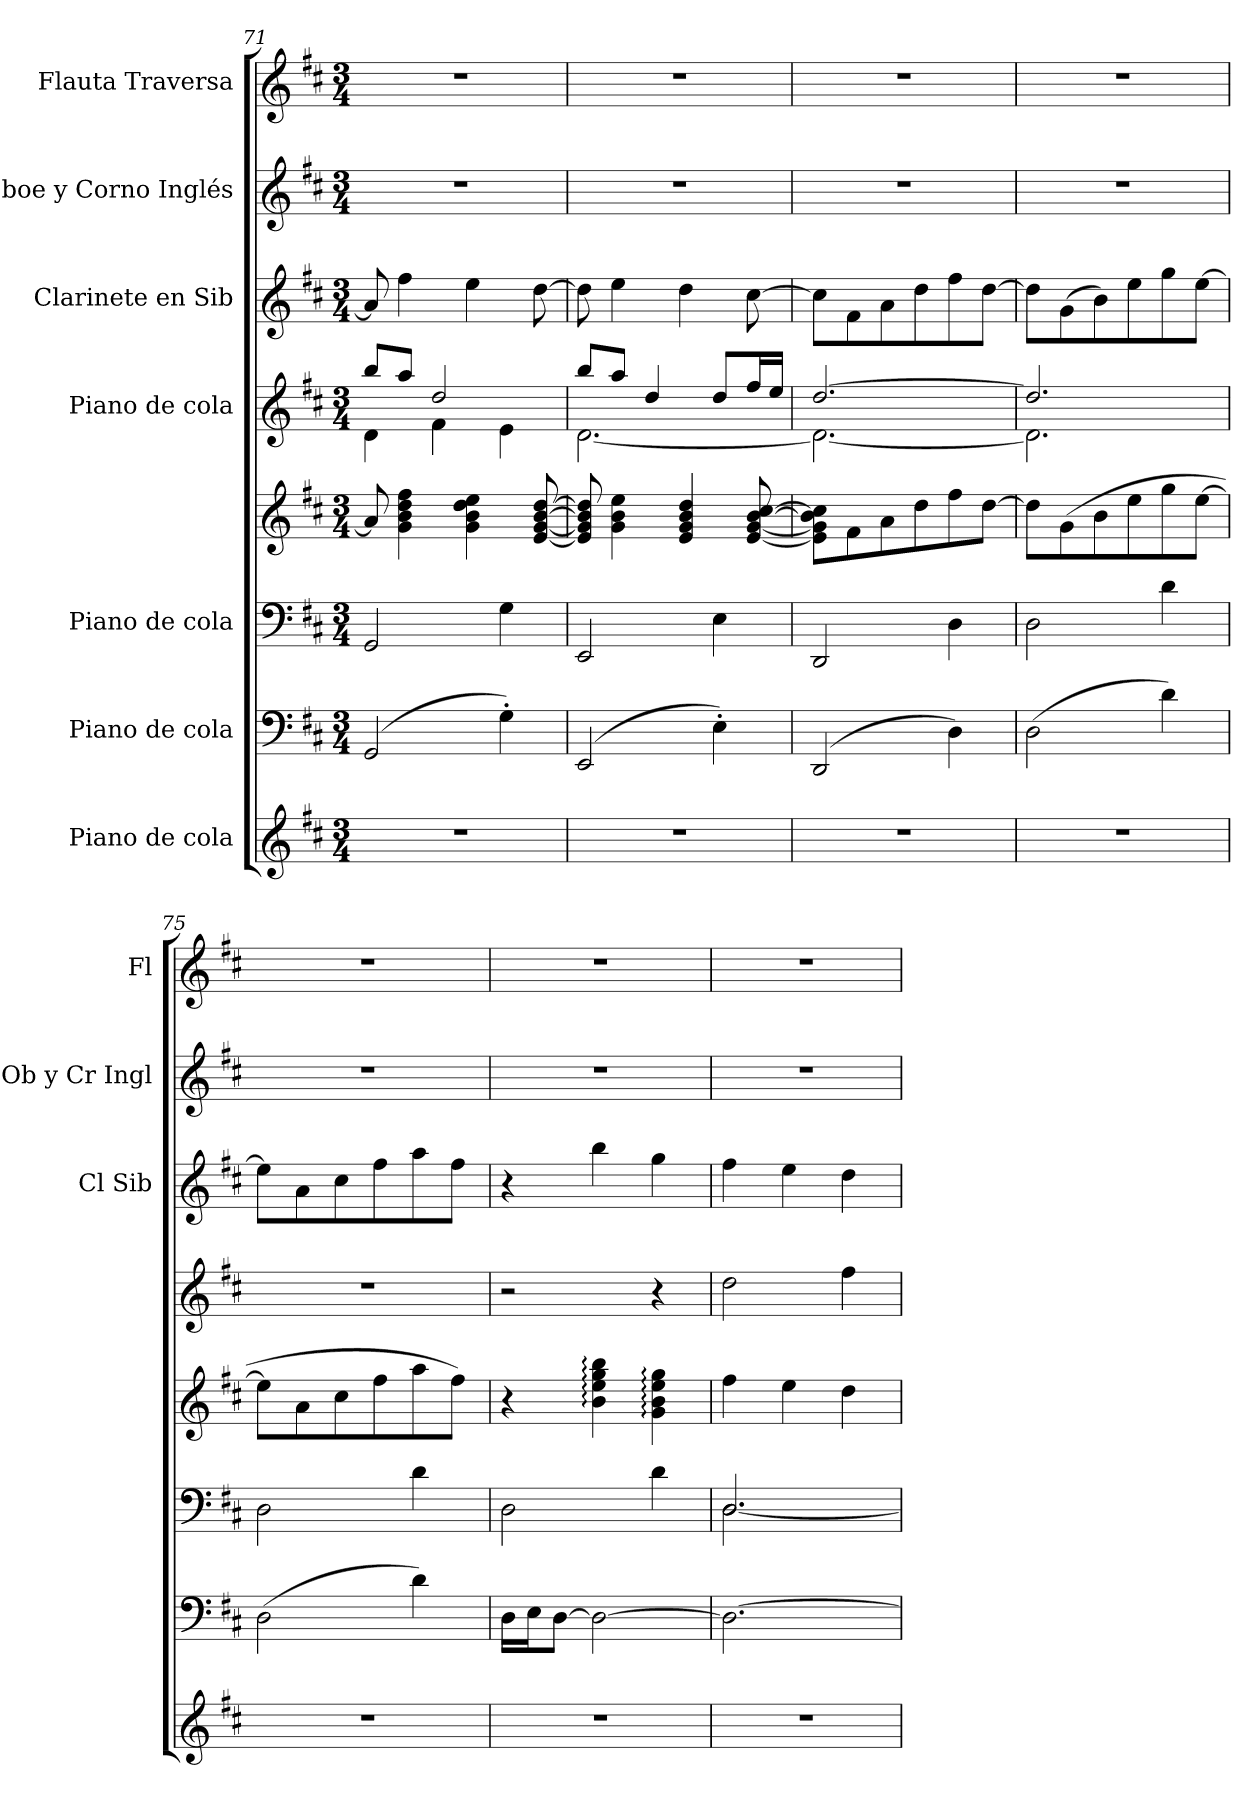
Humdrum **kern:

**kern	**kern	**kern	**kern	**kern	**kern	**kern	**kern
*part7	*part6	*part5	*part5	*part4	*part3	*part2	*part1
*staff8	*staff7	*staff6	*staff5	*staff4	*staff3	*staff2	*staff1
*I"Piano de cola	*I"Piano de cola	*I"Piano de cola	*	*I"Piano de cola	*I"Clarinete en Sib	*I"Oboe y Corno Inglés	*I"Flauta Traversa
*	*	*	*	*	*I'Cl Sib	*I'Ob y Cr Ingl	*I'Fl
!!LO:PB:g=z
*clefG2	*clefF4	*clefF4	*clefG2	*clefG2	*clefG2	*clefG2	*clefG2
*k[f#c#]	*k[f#c#]	*k[f#c#]	*k[f#c#]	*k[f#c#]	*k[f#c#]	*k[f#c#]	*k[f#c#]
*M3/4	*M3/4	*M3/4	*M3/4	*M3/4	*M3/4	*M3/4	*M3/4
=71	=71	=71	=71	=71	=71	=71	=71
*	*	*	*	*^	*	*	*
2.r	(>2GG/	2GG/	8a/]	8bb/L	4d\	8a/]	2.r	2.r
.	.	.	4g\ 4b\ 4dd\ 4ff#\	8aa/J	.	4ff#\	.	.
.	.	.	.	2dd/	4f#\	.	.	.
.	.	.	4g\ 4b\ 4dd\ 4ee\	.	.	4ee\	.	.
.	4G'\)	4G\	.	.	4e\	.	.	.
.	.	.	[8e/ [8g/ [8b/ [8dd/	.	.	[8dd\	.	.
=72	=72	=72	=72	=72	=72	=72	=72	=72
2.r	(>2EE/	2EE/	8e/] 8g/] 8b/] 8dd/]	8bb/L	[2.d\	8dd\]	2.r	2.r
.	.	.	4g\ 4b\ 4ee\	8aa/J	.	4ee\	.	.
.	.	.	.	4dd/	.	.	.	.
.	.	.	4e/ 4g/ 4b/ 4dd/	.	.	4dd\	.	.
.	4E'\)	4E\	.	8dd/L	.	.	.	.
.	.	.	[8e/ [8g/ [8b/ [8cc#/	16ff#/L	.	[8cc#\	.	.
.	.	.	.	16ee/JJ	.	.	.	.
=73	=73	=73	=73	=73	=73	=73	=73	=73
2.r	(>2DD/	2DD/	8e\] 8g\] 8b\] 8cc#\]L	[2.dd/	2.d\_	8cc#\L]	2.r	2.r
.	.	.	8f#\	.	.	8f#\	.	.
.	.	.	8a\	.	.	8a\	.	.
.	.	.	8dd\	.	.	8dd\	.	.
.	4D\)	4D\	8ff#\	.	.	8ff#\	.	.
.	.	.	[8dd\J	.	.	[8dd\J	.	.
=74	=74	=74	=74	=74	=74	=74	=74	=74
2.r	(>2D\	2D\	8dd\L]	2.dd/]	2.d\]	8dd\L]	2.r	2.r
.	.	.	(>8g\	.	.	(>8g\	.	.
.	.	.	8b\	.	.	8b\)	.	.
.	.	.	8ee\	.	.	8ee\	.	.
.	4d\)	4d\	8gg\	.	.	8gg\	.	.
.	.	.	[8ee\J	.	.	[8ee\J	.	.
*	*	*	*	*v	*v	*	*	*
!!LO:PB:g=z
=75	=75	=75	=75	=75	=75	=75	=75
2.r	(>2D\	2D\	8ee\L]	2.r	8ee\L]	2.r	2.r
.	.	.	8a\	.	8a\	.	.
.	.	.	8cc#\	.	8cc#\	.	.
.	.	.	8ff#\	.	8ff#\	.	.
.	4d\)	4d\	8aa\	.	8aa\	.	.
.	.	.	8ff#\J)	.	8ff#\J	.	.
=76	=76	=76	=76	=76	=76	=76	=76
2.r	16D\LL	2D\	4r	2r	4r	2.r	2.r
.	16E\J	.	.	.	.	.	.
.	[8D\J	.	.	.	.	.	.
.	2D\_	.	4b\: 4ee\: 4gg\: 4bb\:	.	4bb\	.	.
.	.	4d\	4g\: 4b\: 4ee\: 4gg\:	4r	4gg\	.	.
=77	=77	=77	=77	=77	=77	=77	=77
*	*	*^	*	*	*	*	*
2.r	2.D\_	2.D/	[2.D\	4ff#\	2dd\	4ff#\	2.r	2.r
.	.	.	.	4ee\	.	4ee\	.	.
.	.	.	.	4dd\	4ff#\	4dd\	.	.
*	*	*v	*v	*	*	*	*	*
=	=	=	=	=	=	=	=
*-	*-	*-	*-	*-	*-	*-	*-
